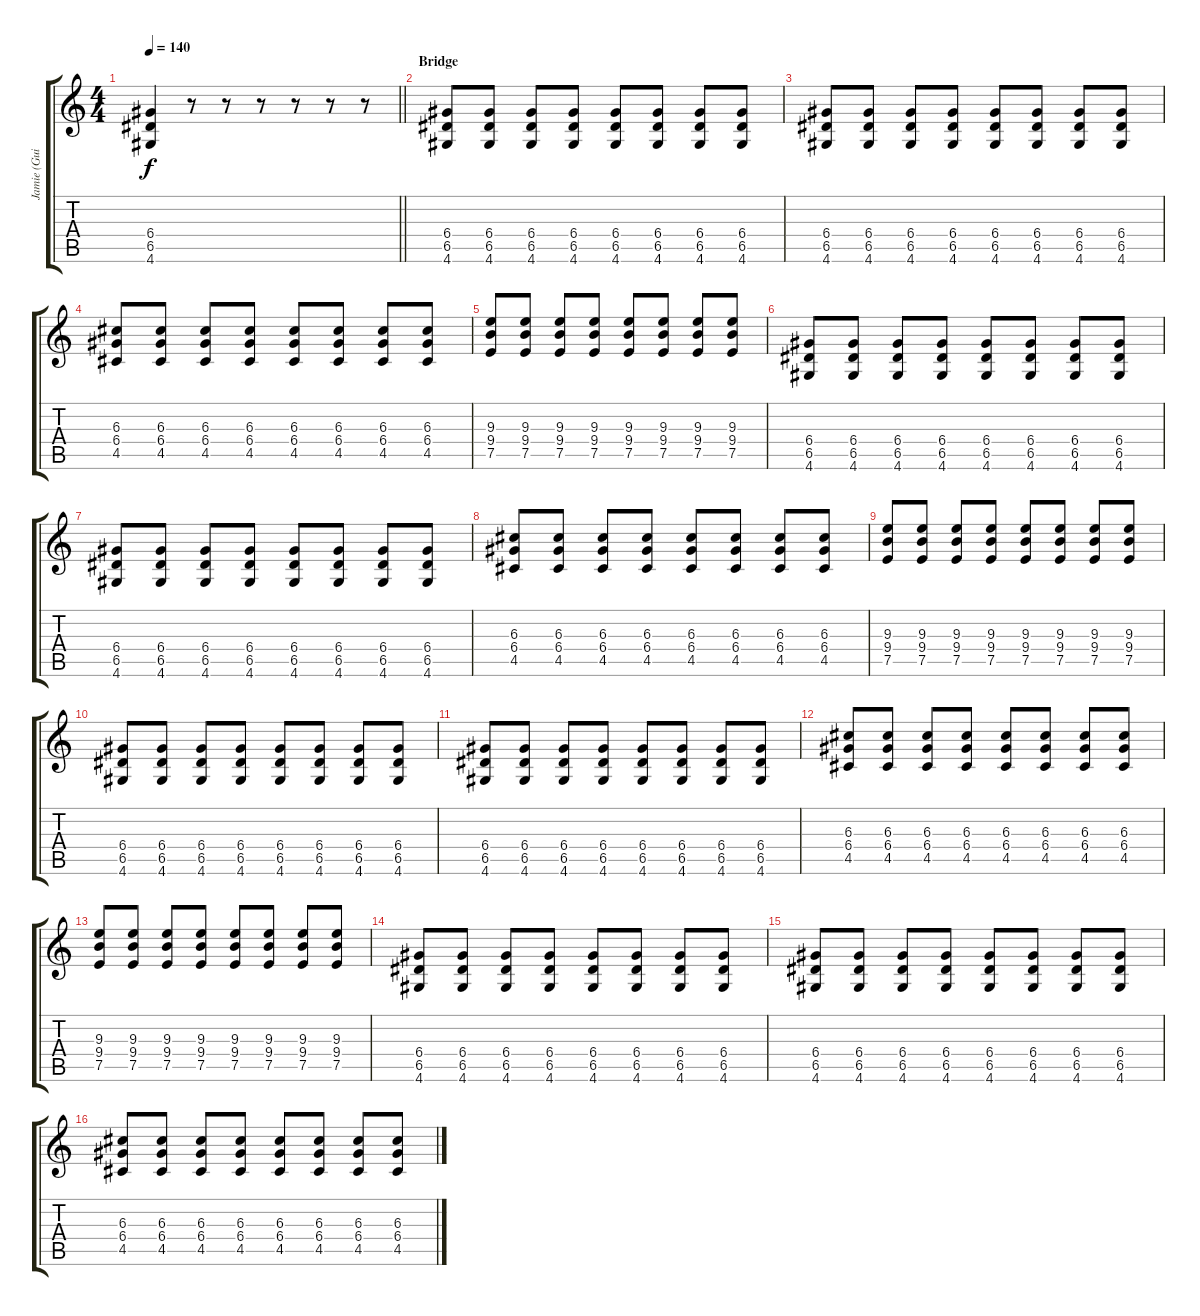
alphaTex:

\track ("Jamie (Guitar)" "Jamie (Gui") {instrument electricguitarclean}
\staff {score tabs}
\tuning (E4 B3 G3 D3 A2 E2) {hide}
\ts (4 4)
\tempo 140
\clef g2
\barLineRight lightlight
\ks c
(6.4 6.5 4.6).4{dy f} r.8 r.8 r.8 r.8 r.8 r.8 |
\section ("" "Bridge")
(6.4 6.5 4.6).8{instrument electricguitarclean} (6.4 6.5 4.6).8 (6.4 6.5 4.6).8 (6.4 6.5 4.6).8 (6.4 6.5 4.6).8 (6.4 6.5 4.6).8 (6.4 6.5 4.6).8 (6.4 6.5 4.6).8 |
(6.4 6.5 4.6).8 (6.4 6.5 4.6).8 (6.4 6.5 4.6).8 (6.4 6.5 4.6).8 (6.4 6.5 4.6).8 (6.4 6.5 4.6).8 (6.4 6.5 4.6).8 (6.4 6.5 4.6).8 |
(6.3 6.4 4.5).8 (6.3 6.4 4.5).8 (6.3 6.4 4.5).8 (6.3 6.4 4.5).8 (6.3 6.4 4.5).8 (6.3 6.4 4.5).8 (6.3 6.4 4.5).8 (6.3 6.4 4.5).8 |
(9.3 9.4 7.5).8 (9.3 9.4 7.5).8 (9.3 9.4 7.5).8 (9.3 9.4 7.5).8 (9.3 9.4 7.5).8 (9.3 9.4 7.5).8 (9.3 9.4 7.5).8 (9.3 9.4 7.5).8 |
(6.4 6.5 4.6).8{instrument electricguitarclean} (6.4 6.5 4.6).8 (6.4 6.5 4.6).8 (6.4 6.5 4.6).8 (6.4 6.5 4.6).8 (6.4 6.5 4.6).8 (6.4 6.5 4.6).8 (6.4 6.5 4.6).8 |
(6.4 6.5 4.6).8 (6.4 6.5 4.6).8 (6.4 6.5 4.6).8 (6.4 6.5 4.6).8 (6.4 6.5 4.6).8 (6.4 6.5 4.6).8 (6.4 6.5 4.6).8 (6.4 6.5 4.6).8 |
(6.3 6.4 4.5).8 (6.3 6.4 4.5).8 (6.3 6.4 4.5).8 (6.3 6.4 4.5).8 (6.3 6.4 4.5).8 (6.3 6.4 4.5).8 (6.3 6.4 4.5).8 (6.3 6.4 4.5).8 |
(9.3 9.4 7.5).8 (9.3 9.4 7.5).8 (9.3 9.4 7.5).8 (9.3 9.4 7.5).8 (9.3 9.4 7.5).8 (9.3 9.4 7.5).8 (9.3 9.4 7.5).8 (9.3 9.4 7.5).8 |
(6.4 6.5 4.6).8{instrument electricguitarclean} (6.4 6.5 4.6).8 (6.4 6.5 4.6).8 (6.4 6.5 4.6).8 (6.4 6.5 4.6).8 (6.4 6.5 4.6).8 (6.4 6.5 4.6).8 (6.4 6.5 4.6).8 |
(6.4 6.5 4.6).8 (6.4 6.5 4.6).8 (6.4 6.5 4.6).8 (6.4 6.5 4.6).8 (6.4 6.5 4.6).8 (6.4 6.5 4.6).8 (6.4 6.5 4.6).8 (6.4 6.5 4.6).8 |
(6.3 6.4 4.5).8 (6.3 6.4 4.5).8 (6.3 6.4 4.5).8 (6.3 6.4 4.5).8 (6.3 6.4 4.5).8 (6.3 6.4 4.5).8 (6.3 6.4 4.5).8 (6.3 6.4 4.5).8 |
(9.3 9.4 7.5).8 (9.3 9.4 7.5).8 (9.3 9.4 7.5).8 (9.3 9.4 7.5).8 (9.3 9.4 7.5).8 (9.3 9.4 7.5).8 (9.3 9.4 7.5).8 (9.3 9.4 7.5).8 |
(6.4 6.5 4.6).8{instrument electricguitarclean} (6.4 6.5 4.6).8 (6.4 6.5 4.6).8 (6.4 6.5 4.6).8 (6.4 6.5 4.6).8 (6.4 6.5 4.6).8 (6.4 6.5 4.6).8 (6.4 6.5 4.6).8 |
(6.4 6.5 4.6).8 (6.4 6.5 4.6).8 (6.4 6.5 4.6).8 (6.4 6.5 4.6).8 (6.4 6.5 4.6).8 (6.4 6.5 4.6).8 (6.4 6.5 4.6).8 (6.4 6.5 4.6).8 |
(6.3 6.4 4.5).8 (6.3 6.4 4.5).8 (6.3 6.4 4.5).8 (6.3 6.4 4.5).8 (6.3 6.4 4.5).8 (6.3 6.4 4.5).8 (6.3 6.4 4.5).8 (6.3 6.4 4.5).8
